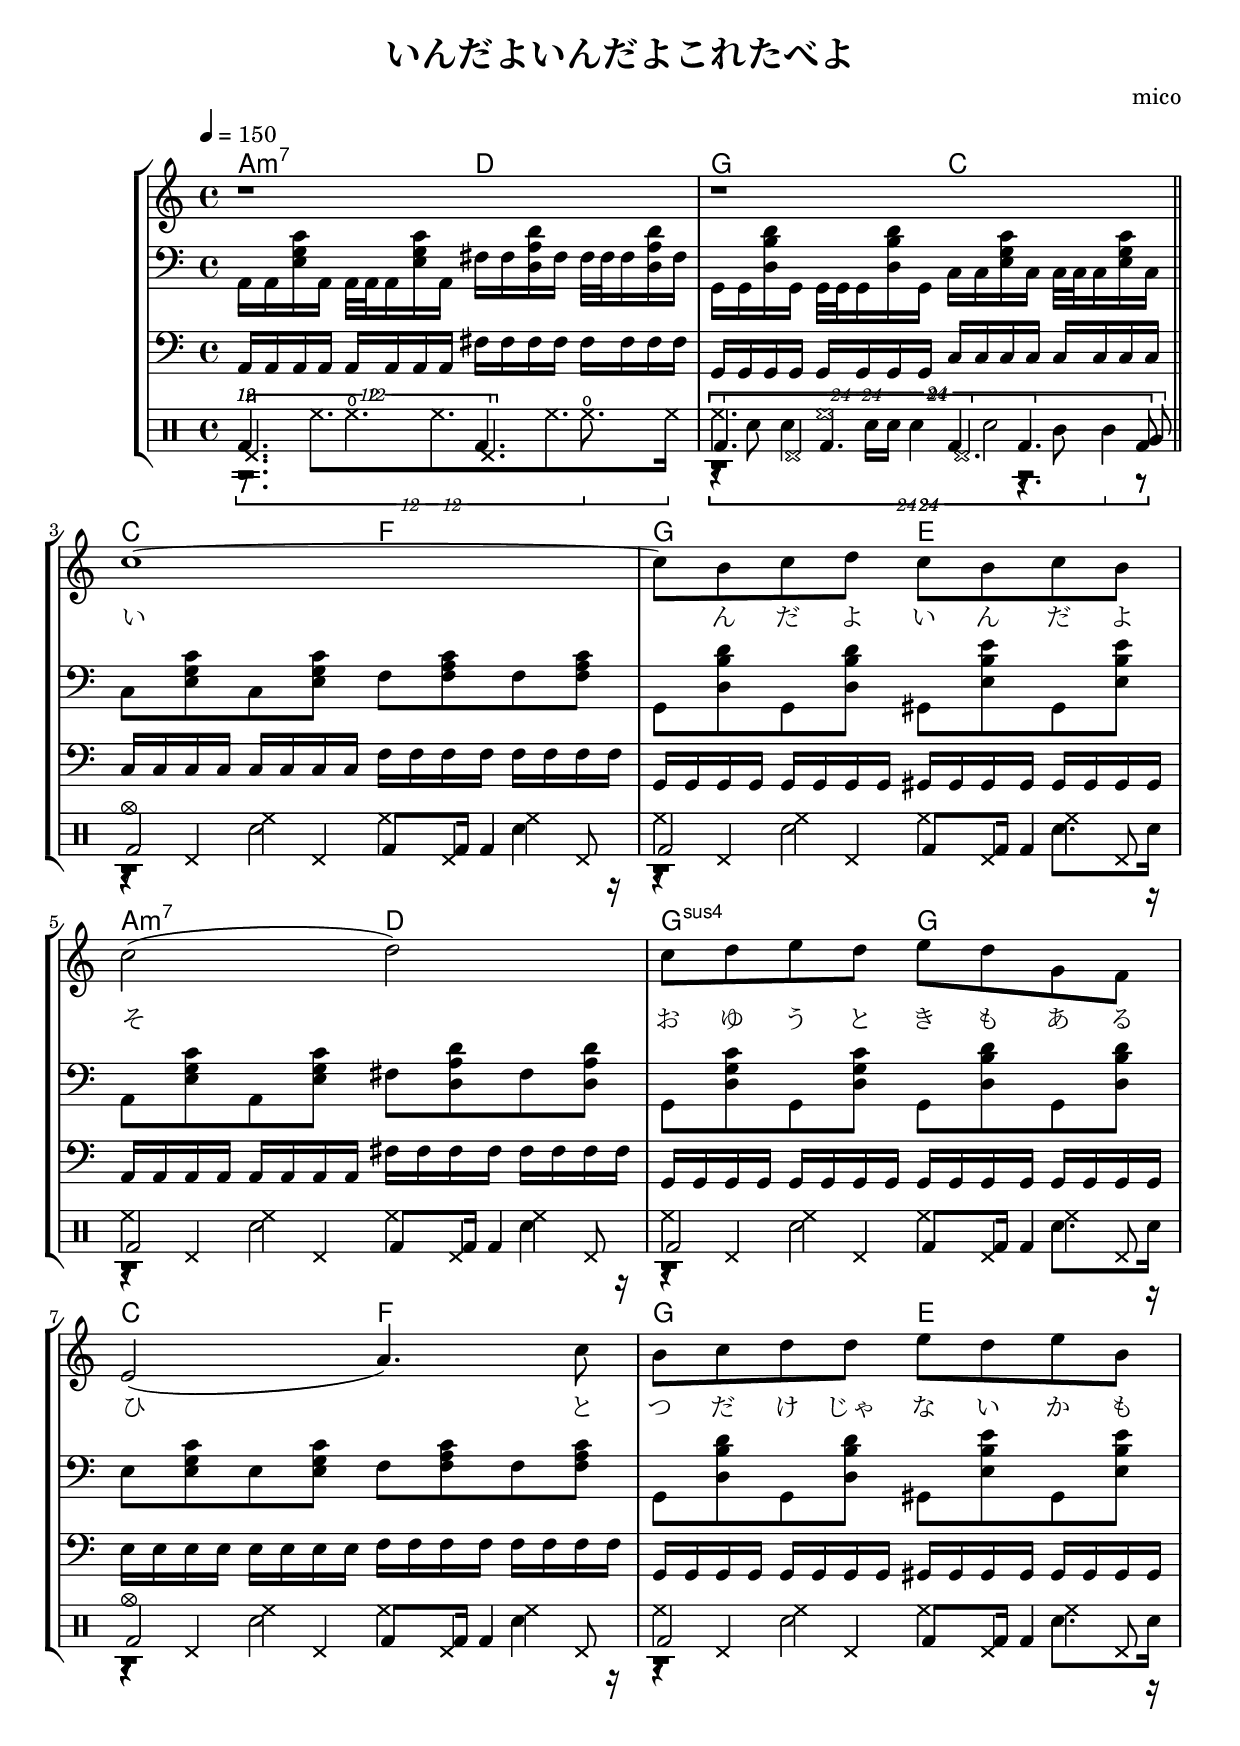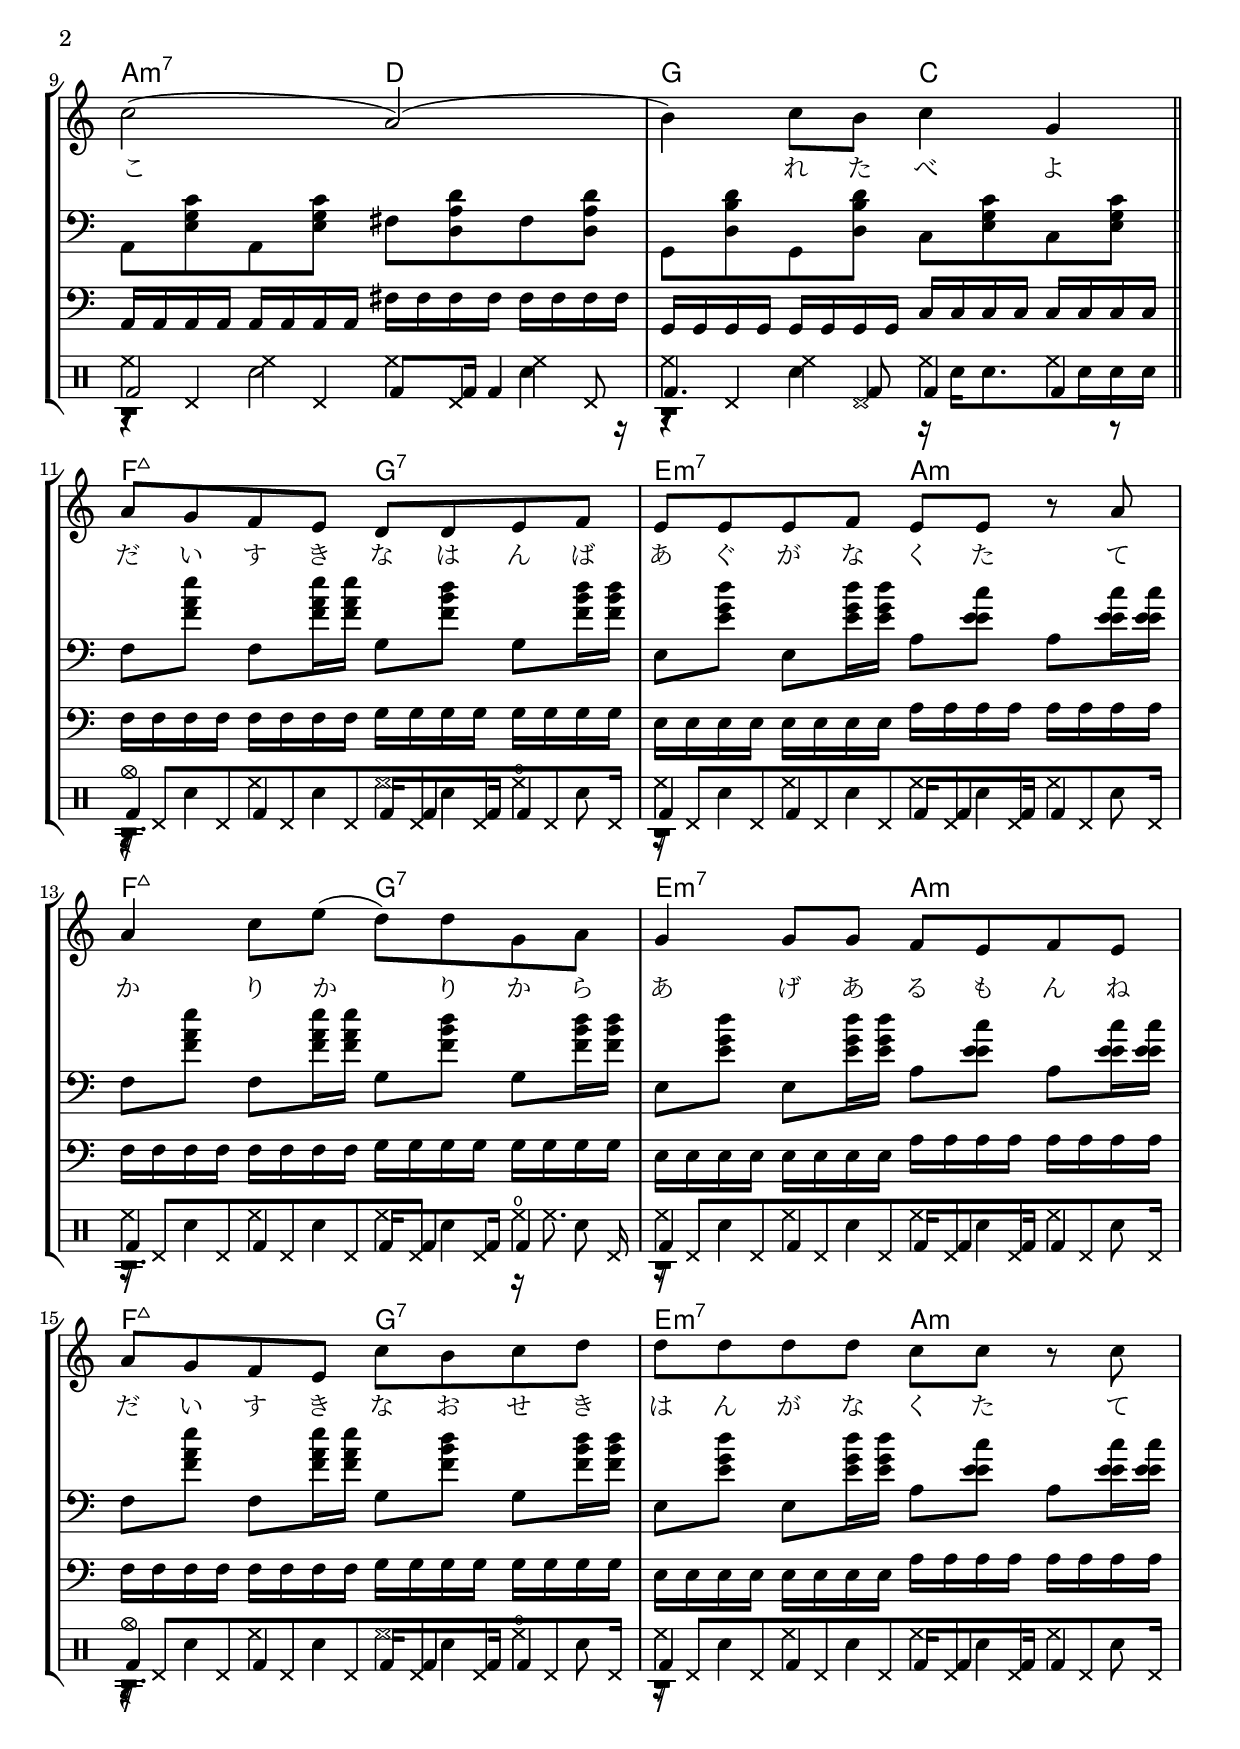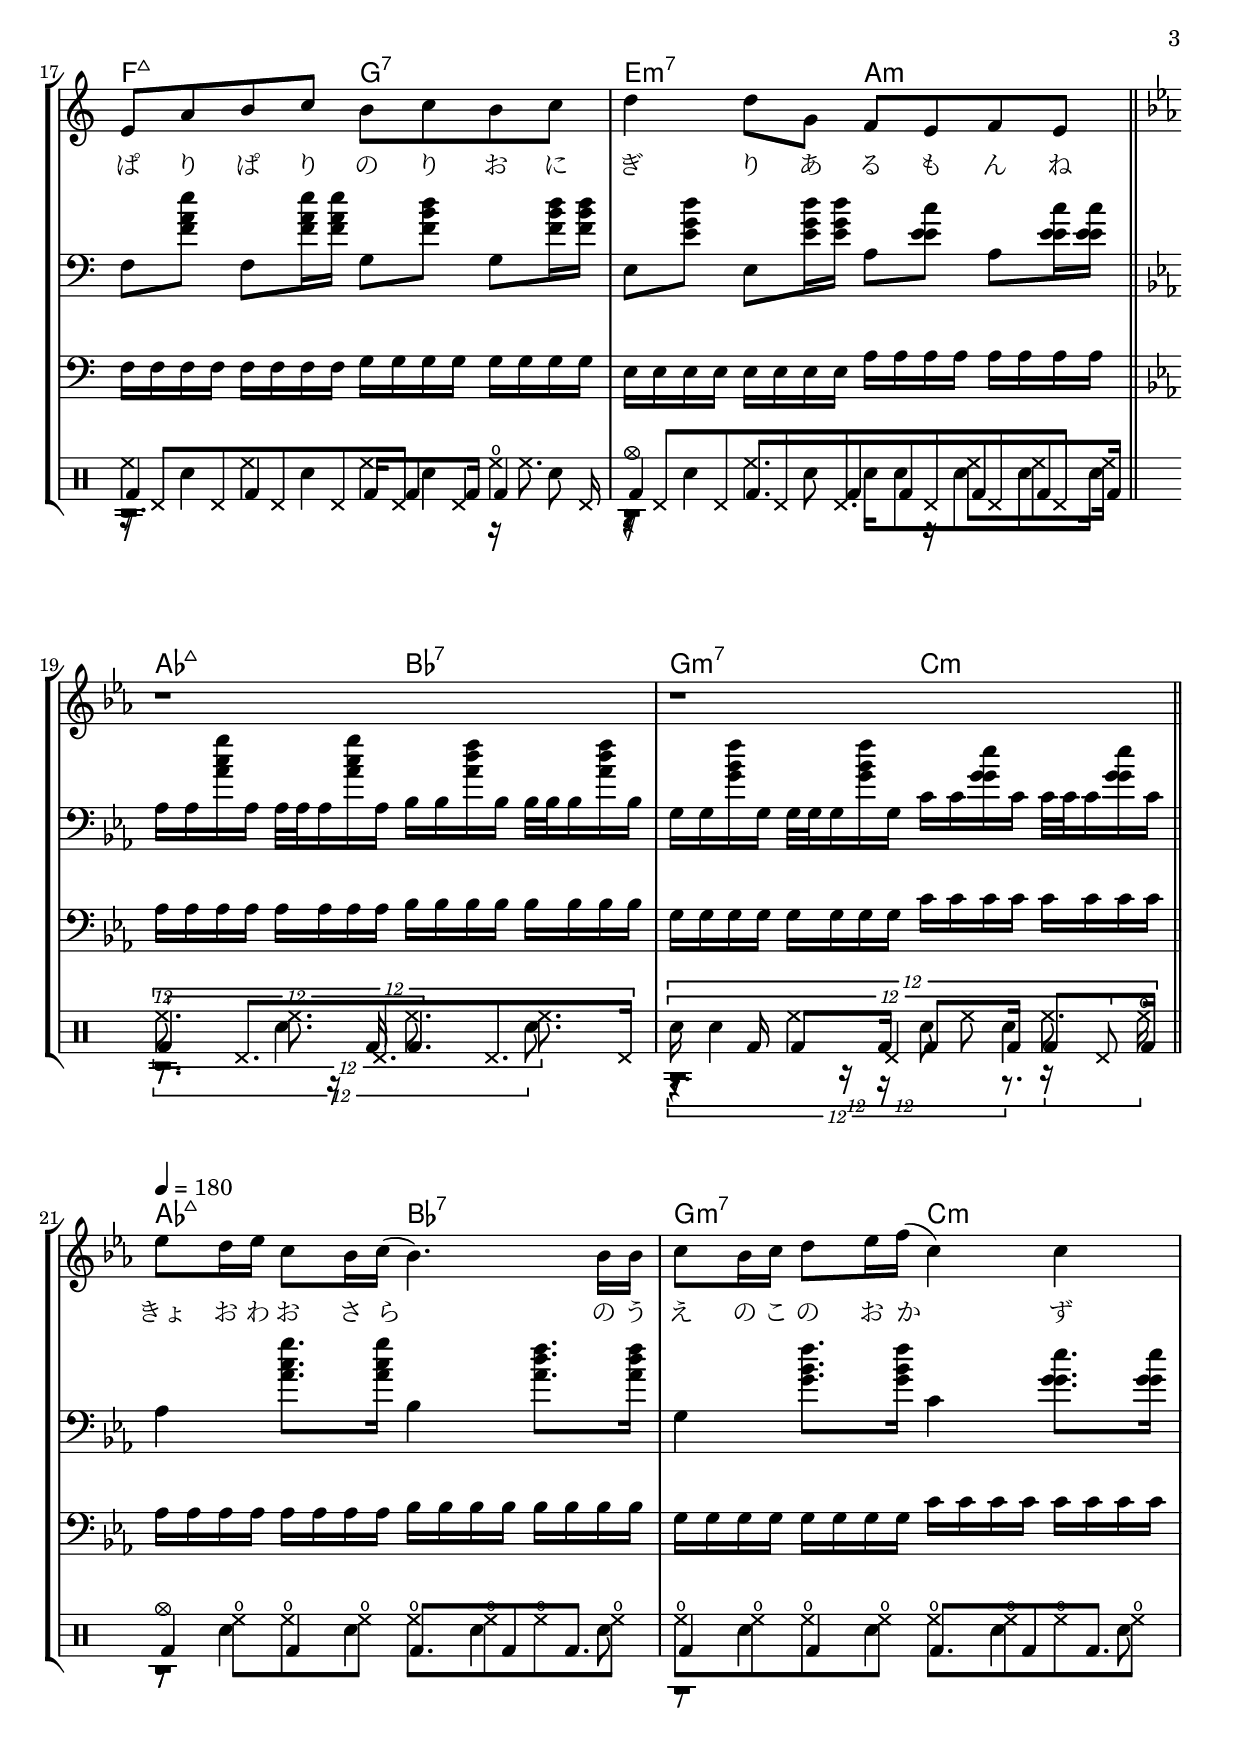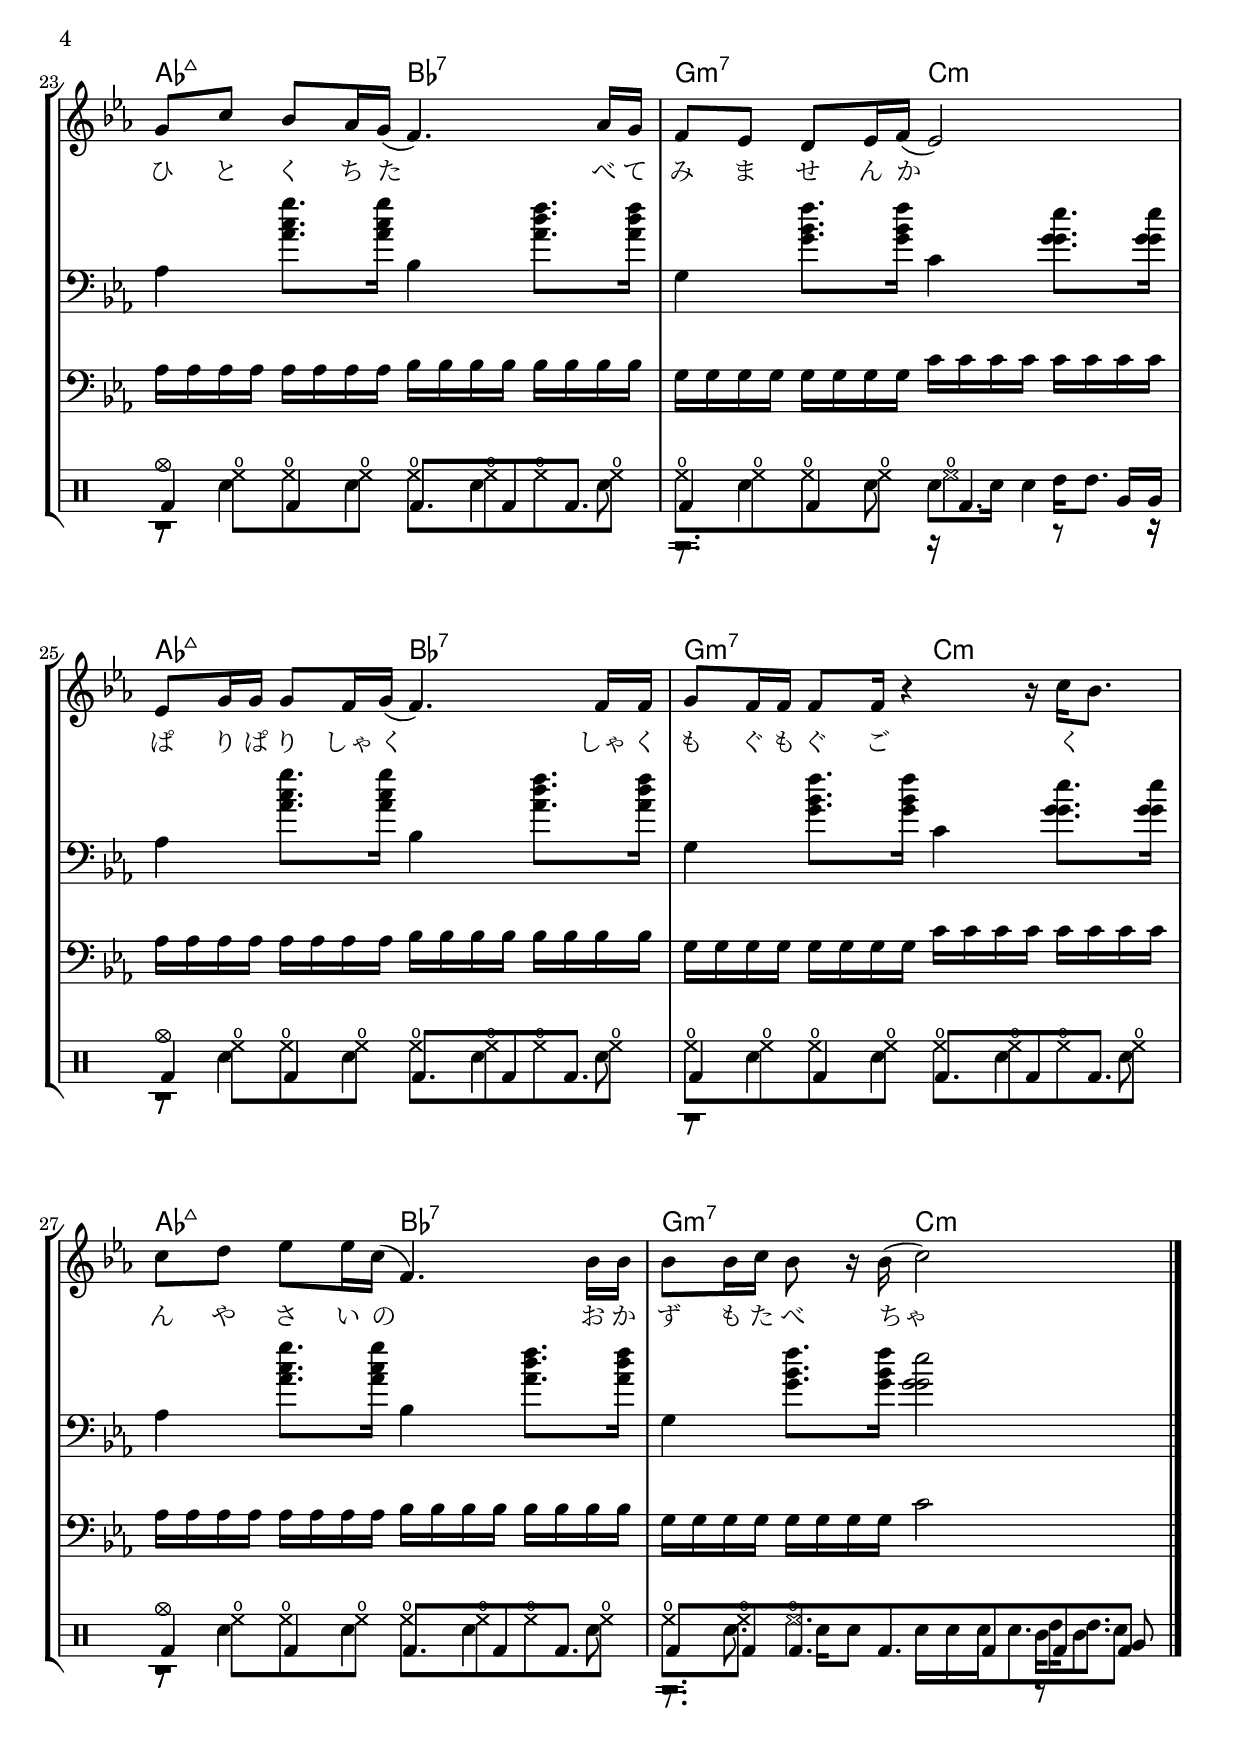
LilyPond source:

\version "2.12.1"

\header {
	title = \markup {いんだよいんだよこれたべよ}
	composer = \markup \center-column {mico}
}

harmony = \chordmode {
	a2:min7 d g c 

	c f g e a:min7 d g:sus4 g c f g e a:min7 d g c 

	f:maj7 g:7 e:min7 a:m f:maj7 g:7 e:min7 a:m f:maj7 g:7 e:min7 a:m f:maj7 g:7 e:min7 a:m 

	as:maj7 bes:7 g:min7 c:m 

	as:maj7 bes:7 g:min7 c:m as:maj7 bes:7 g:min7 c:m as:maj7 bes:7 g:min7 c:m as:maj7 bes:7 g:min7 c:m 
}

melody = {
	\key c \major
	\tempo 4 = 150
	r1 | r1   
	\set Staff.midiInstrument = #"mmi0.40"
	 c''1~ 
	c''8  b'8  c''8  d''8  c''8  b'8  c''8  b'8 
	c''2  (d''2) 
	c''8  d''8  e''8  d''8  e''8  d''8  g'8  f'8 
	e'2  (a'4.)  c''8 
	b'8  c''8  d''8  d''8  e''8  d''8  e''8  b'8 
	c''2  (a'2) 
	(b'4)  c''8  b'8  c''4  g'4
	\set Staff.midiInstrument = #"mmi0.40"
	 a'8  g'8  f'8  e'8  d'8  d'8  e'8  f'8 
	e'8  e'8  e'8  f'8  e'8  e'8  r8  a'8 
	a'4  c''8  e''8  (d''8)  d''8  g'8  a'8 
	g'4  g'8  g'8  f'8  e'8  f'8  e'8 
	a'8  g'8  f'8  e'8  c''8  b'8  c''8  d''8 
	d''8  d''8  d''8  d''8  c''8  c''8  r8  c''8 
	e'8  a'8  b'8  c''8  b'8  c''8  b'8  c''8 
	d''4  d''8  g'8  f'8  e'8  f'8  e'8
	\key es \major
	r1 | r1   
	\set Staff.midiInstrument = #"mmi0.40"
		\tempo 4 = 180
 es''8  d''16  es''16  c''8  bes'16  c''16  (bes'4.)  bes'16  bes'16 
	c''8  bes'16  c''16  d''8  es''16  f''16  (c''4)  c''4 
	g'8  c''8  bes'8  as'16  g'16  (f'4.)  as'16  g'16 
	f'8  es'8  d'8  es'16  f'16  (es'2) 
	es'8  g'16  g'16  g'8  f'16  g'16  (f'4.)  f'16  f'16 
	g'8  f'16  f'16  f'8  f'16  r4~r16  c''16  bes'8. 
	c''8  d''8  es''8  es''16  c''16  (f'4.)  bes'16  bes'16 
	bes'8  bes'16  c''16  bes'8  r16  bes'16  (c''2)
	\bar "|."
}

words = \lyricmode {
	
	い  ん  だ  よ  い  ん  だ  よ  そ  お  ゆ  う  と  き  も  あ  る  ひ  と  つ  だ  け  じゃ  な  い  か  も  こ  れ  た  べ  よ  
	だ  い  す  き  な  は  ん  ば  あ  ぐ  が  な  く  た  て  か  り  か  り  か  ら  あ  げ  あ  る  も  ん  ね  だ  い  す  き  な  お  せ  き  は  ん  が  な  く  た  て  ぱ  り  ぱ  り  の  り  お  に  ぎ  り  あ  る  も  ん  ね  
	
	きょ  お  わ  お  さ  ら  の  う  え  の  こ  の  お  か  ず  ひ  と  く  ち  た  べ  て  み  ま  せ  ん  か  ぱ  り  ぱ  り  しゃ  く  しゃ  く  も  ぐ  も  ぐ  ご  く  ん  や  さ  い  の  お  か  ず  も  た  べ  ちゃ  た  
}

tempochange = {
	\tempo 4 = 150
	r1 | r1 \bar "||"
	\tempo 4 = 150
	r1 | r1 | r1 | r1 | r1 | r1 | r1 | r1 \bar "||"
	\tempo 4 = 150
	r1 | r1 | r1 | r1 | r1 | r1 | r1 | r1 \bar "||"
	\tempo 4 = 150
	r1 | r1 \bar "||"
	\tempo 4 = 180
	r1 | r1 | r1 | r1 | r1 | r1 | r1 | r1 \bar "|."
}

mainacc = {
	\clef bass
	\set Staff.midiInstrument = #"FX 7 (echoes)"
	\key c \major
	\tempo 4 = 150
	a,16 a,16 <e g c'>16 a,16   a,32 a,32 a,16 <e g c'>16 a,16
	fis16 fis16 <d a d'>16 fis16   fis32 fis32 fis16 <d a d'>16 fis16
	g,16 g,16 <d b d'>16 g,16   g,32 g,32 g,16 <d b d'>16 g,16
	c16 c16 <e g c'>16 c16   c32 c32 c16 <e g c'>16 c16
	\bar "||"

	\set Staff.midiInstrument = #"Distorted Guitar"
	c8 <e g c'> c <e g c'>
	f8 <f a c'> f <f a c'>
	g,8 <d b d'> g, <d b d'>
	gis,8 <e b e'> gis, <e b e'>
	a,8 <e g c'> a, <e g c'>
	fis8 <d a d'> fis <d a d'>
	g,8 <d g c'> g, <d g c'>
	g,8 <d b d'> g, <d b d'>
	e8 <e g c'> e <e g c'>
	f8 <f a c'> f <f a c'>
	g,8 <d b d'> g, <d b d'>
	gis,8 <e b e'> gis, <e b e'>
	a,8 <e g c'> a, <e g c'>
	fis8 <d a d'> fis <d a d'>
	g,8 <d b d'> g, <d b d'>
	c8 <e g c'> c <e g c'>
	\bar "||"

	\set Staff.midiInstrument = #"Percussive Organ"
	f8 <f' a' e''> f <f' a' e''>16 <f' a' e''>
	g8 <f' b' d''> g <f' b' d''>16 <f' b' d''>
	e8 <e' g' d''> e <e' g' d''>16 <e' g' d''>
	a8 <e' e' c''> a <e' e' c''>16 <e' e' c''>
	f8 <f' a' e''> f <f' a' e''>16 <f' a' e''>
	g8 <f' b' d''> g <f' b' d''>16 <f' b' d''>
	e8 <e' g' d''> e <e' g' d''>16 <e' g' d''>
	a8 <e' e' c''> a <e' e' c''>16 <e' e' c''>
	f8 <f' a' e''> f <f' a' e''>16 <f' a' e''>
	g8 <f' b' d''> g <f' b' d''>16 <f' b' d''>
	e8 <e' g' d''> e <e' g' d''>16 <e' g' d''>
	a8 <e' e' c''> a <e' e' c''>16 <e' e' c''>
	f8 <f' a' e''> f <f' a' e''>16 <f' a' e''>
	g8 <f' b' d''> g <f' b' d''>16 <f' b' d''>
	e8 <e' g' d''> e <e' g' d''>16 <e' g' d''>
	a8 <e' e' c''> a <e' e' c''>16 <e' e' c''>
	\bar "||"

	\set Staff.midiInstrument = #"Music box"
	\key es \major
	as16 as16 <as' c'' g''>16 as16   as32 as32 as16 <as' c'' g''>16 as16
	bes16 bes16 <as' d'' f''>16 bes16   bes32 bes32 bes16 <as' d'' f''>16 bes16
	g16 g16 <g' bes' f''>16 g16   g32 g32 g16 <g' bes' f''>16 g16
	c'16 c'16 <g' g' es''>16 c'16   c'32 c'32 c'16 <g' g' es''>16 c'16
	\bar "||"

	\set Staff.midiInstrument = #"Accordion"
	\tempo 4 = 180
	as4 <as' c'' g''>8. <as' c'' g''>16
	bes4 <as' d'' f''>8. <as' d'' f''>16
	g4 <g' bes' f''>8. <g' bes' f''>16
	c'4 <g' g' es''>8. <g' g' es''>16
	as4 <as' c'' g''>8. <as' c'' g''>16
	bes4 <as' d'' f''>8. <as' d'' f''>16
	g4 <g' bes' f''>8. <g' bes' f''>16
	c'4 <g' g' es''>8. <g' g' es''>16
	as4 <as' c'' g''>8. <as' c'' g''>16
	bes4 <as' d'' f''>8. <as' d'' f''>16
	g4 <g' bes' f''>8. <g' bes' f''>16
	c'4 <g' g' es''>8. <g' g' es''>16
	as4 <as' c'' g''>8. <as' c'' g''>16
	bes4 <as' d'' f''>8. <as' d'' f''>16
	g4 <g' bes' f''>8. <g' bes' f''>16
	<g' g' es''>2
	\bar "|."
}

subacc = {
	\clef bass
	\set Staff.midiInstrument = #"Steel Drums"
	\key c \major
	\tempo 4 = 150
	a,16 a,16 a,16 a,16 a,16 a,16 a,16 a,16
	fis16 fis16 fis16 fis16 fis16 fis16 fis16 fis16
	g,16 g,16 g,16 g,16 g,16 g,16 g,16 g,16
	c16 c16 c16 c16 c16 c16 c16 c16
	\bar "||"

	\set Staff.midiInstrument = #"Steel Drums"
	c16 c16 c16 c16 c16 c16 c16 c16
	f16 f16 f16 f16 f16 f16 f16 f16
	g,16 g,16 g,16 g,16 g,16 g,16 g,16 g,16
	gis,16 gis,16 gis,16 gis,16 gis,16 gis,16 gis,16 gis,16
	a,16 a,16 a,16 a,16 a,16 a,16 a,16 a,16
	fis16 fis16 fis16 fis16 fis16 fis16 fis16 fis16
	g,16 g,16 g,16 g,16 g,16 g,16 g,16 g,16
	g,16 g,16 g,16 g,16 g,16 g,16 g,16 g,16
	e16 e16 e16 e16 e16 e16 e16 e16
	f16 f16 f16 f16 f16 f16 f16 f16
	g,16 g,16 g,16 g,16 g,16 g,16 g,16 g,16
	gis,16 gis,16 gis,16 gis,16 gis,16 gis,16 gis,16 gis,16
	a,16 a,16 a,16 a,16 a,16 a,16 a,16 a,16
	fis16 fis16 fis16 fis16 fis16 fis16 fis16 fis16
	g,16 g,16 g,16 g,16 g,16 g,16 g,16 g,16
	c16 c16 c16 c16 c16 c16 c16 c16
	\bar "||"

	\set Staff.midiInstrument = #"Taiko Drum"
	f16 f16 f16 f16 f16 f16 f16 f16
	g16 g16 g16 g16 g16 g16 g16 g16
	e16 e16 e16 e16 e16 e16 e16 e16
	a16 a16 a16 a16 a16 a16 a16 a16
	f16 f16 f16 f16 f16 f16 f16 f16
	g16 g16 g16 g16 g16 g16 g16 g16
	e16 e16 e16 e16 e16 e16 e16 e16
	a16 a16 a16 a16 a16 a16 a16 a16
	f16 f16 f16 f16 f16 f16 f16 f16
	g16 g16 g16 g16 g16 g16 g16 g16
	e16 e16 e16 e16 e16 e16 e16 e16
	a16 a16 a16 a16 a16 a16 a16 a16
	f16 f16 f16 f16 f16 f16 f16 f16
	g16 g16 g16 g16 g16 g16 g16 g16
	e16 e16 e16 e16 e16 e16 e16 e16
	a16 a16 a16 a16 a16 a16 a16 a16
	\bar "||"

	\set Staff.midiInstrument = #"FX 5 (brightness)"
	\key es \major
	as16 as16 as16 as16 as16 as16 as16 as16
	bes16 bes16 bes16 bes16 bes16 bes16 bes16 bes16
	g16 g16 g16 g16 g16 g16 g16 g16
	c'16 c'16 c'16 c'16 c'16 c'16 c'16 c'16
	\bar "||"

	\set Staff.midiInstrument = #"Kalimba"
	\tempo 4 = 180
	as16 as16 as16 as16 as16 as16 as16 as16
	bes16 bes16 bes16 bes16 bes16 bes16 bes16 bes16
	g16 g16 g16 g16 g16 g16 g16 g16
	c'16 c'16 c'16 c'16 c'16 c'16 c'16 c'16
	as16 as16 as16 as16 as16 as16 as16 as16
	bes16 bes16 bes16 bes16 bes16 bes16 bes16 bes16
	g16 g16 g16 g16 g16 g16 g16 g16
	c'16 c'16 c'16 c'16 c'16 c'16 c'16 c'16
	as16 as16 as16 as16 as16 as16 as16 as16
	bes16 bes16 bes16 bes16 bes16 bes16 bes16 bes16
	g16 g16 g16 g16 g16 g16 g16 g16
	c'16 c'16 c'16 c'16 c'16 c'16 c'16 c'16
	as16 as16 as16 as16 as16 as16 as16 as16
	bes16 bes16 bes16 bes16 bes16 bes16 bes16 bes16
	g16 g16 g16 g16 g16 g16 g16 g16
	c'2
	\bar "|."
}

percA = {
	\drummode {
	\times 16/12{ r8 hh8. hh8. hh8. hh16 } |\times 16/24{ hh4. hh1 r8 } \bar "||"
	r4 hh4 hh4 hh4  |hh4 hh4 hh4 hh4  |hh4 hh4 hh4 hh4  |hh4 hh4 hh4 hh4  |r4 hh4 hh4 hh4  |hh4 hh4 hh4 hh4  |hh4 hh4 hh4 hh4  |hh4 hh4 hh4 hh4  \bar "||"
	r2. hho4  |r1  |r2. hho4  |r1  |r2. hho4  |r1  |r2. hho4  |r1  \bar "||"
	\times 16/12{ hh8. hh8. hh8. hh8. } |\times 16/12{ r8. hh4 hh8 hh8. } \bar "||"
	r8 hho8 hho8 hho8 hho8 hho8 hho8 hho8  |hho8 hho8 hho8 hho8 hho8 hho8 hho8 hho8  |r8 hho8 hho8 hho8 hho8 hho8 hho8 hho8  |hho8 hho8 hho8 hho8 hho2  |r8 hho8 hho8 hho8 hho8 hho8 hho8 hho8  |hho8 hho8 hho8 hho8 hho8 hho8 hho8 hho8  |r8 hho8 hho8 hho8 hho8 hho8 hho8 hho8  |hho8 hho8 hho2.  \bar "|."
	}
}

percB = {
	\drummode {
	\times 16/12{ r2. } |\times 16/24{ r8 sn8 sn4 sn16 sn16 sn4 sn2 r8 } \bar "||"
	r8 hhp4 hhp4 hhp4 hhp8  |r8 hhp4 hhp4 hhp4 hhp8  |r8 hhp4 hhp4 hhp4 hhp8  |r8 hhp4 hhp4 hhp4 hhp8  |r8 hhp4 hhp4 hhp4 hhp8  |r8 hhp4 hhp4 hhp4 hhp8  |r8 hhp4 hhp4 hhp4 hhp8  |r8 hhp4 hhp2 r8  \bar "||"
	r4 hh4 hh2  |hh4 hh4 hh4 hh4  |hh4 hh4 hh4 r16 hh8.  |hh4 hh4 hh4 hh4  |r4 hh4 hh2  |hh4 hh4 hh4 hh4  |hh4 hh4 hh4 r16 hh8.  |r4 hh4. r16 hh8 hh8 hh16  \bar "||"
	\times 16/12{ r8. sn4. sn8. } |\times 16/12{ sn16 sn4 r16 sn8 sn4 } \bar "||"
	r8 sn4 sn4 sn4 sn8  |r8 sn4 sn4 sn4 sn8  |r8 sn4 sn4 sn4 sn8  |r8 sn4 sn8 sn8 sn16 sn4 r16  |r8 sn4 sn4 sn4 sn8  |r8 sn4 sn4 sn4 sn8  |r8 sn4 sn4 sn4 sn8  |r8 sn8. sn16 sn8 sn16 sn16 sn16 sn8. sn8  \bar "|."
	}
}

percC = {
	\drummode {
	\times 16/12{ bd4. bd4. } |\times 16/24{ bd4. bd4. bd4 bd4. bd8 } \bar "||"
	r4 sn2 sn4  |r4 sn2 sn8. sn16  |r4 sn2 sn4  |r4 sn2 sn8. sn16  |r4 sn2 sn4  |r4 sn2 sn8. sn16  |r4 sn2 sn4  |r4 sn4 r16 sn16 sn8. sn16 sn16 sn16  \bar "||"
	r16 hhp8 hhp8 hhp8 hhp8 hhp8 hhp8 hhp8 hhp16  |r16 hhp8 hhp8 hhp8 hhp8 hhp8 hhp8 hhp8 hhp16  |r16 hhp8 hhp8 hhp8 hhp8 hhp8 hhp4 hhp16  |r16 hhp8 hhp8 hhp8 hhp8 hhp8 hhp8 hhp8 hhp16  |r16 hhp8 hhp8 hhp8 hhp8 hhp8 hhp8 hhp8 hhp16  |r16 hhp8 hhp8 hhp8 hhp8 hhp8 hhp8 hhp8 hhp16  |r16 hhp8 hhp8 hhp8 hhp8 hhp8 hhp4 hhp16  |r16 hhp8 hhp8 hhp8 hhp8. hhp8 hhp8 hhp8  \bar "||"
	\times 16/12{ bd4 r16 bd16 bd4. } |\times 16/12{ r8 bd16 bd8 bd16 bd8 bd16 bd8 bd16 } \bar "||"
	bd4 bd4 bd8. bd8 bd8.  |bd4 bd4 bd8. bd8 bd8.  |bd4 bd4 bd8. bd8 bd8.  |bd4 bd4 r16 bd4. r16  |bd4 bd4 bd8. bd8 bd8.  |bd4 bd4 bd8. bd8 bd8.  |bd4 bd4 bd8. bd8 bd8.  |bd8 bd8 bd8. bd8. bd8 bd8 bd8  \bar "|."
	}
}

percD = {
	\drummode {
	\times 16/12{ r8. hho4. hho8. } |\times 16/24{ r1 r2 } \bar "||"
	bd2 bd8 bd16 bd4 r16  |bd2 bd8 bd16 bd4 r16  |bd2 bd8 bd16 bd4 r16  |bd2 bd8 bd16 bd4 r16  |bd2 bd8 bd16 bd4 r16  |bd2 bd8 bd16 bd4 r16  |bd2 bd8 bd16 bd4 r16  |bd4. bd8 bd4 bd4  \bar "||"
	r8 sn4 sn4 sn4 sn8  |r8 sn4 sn4 sn4 sn8  |r8 sn4 sn4 sn4 sn8  |r8 sn4 sn4 sn4 sn8  |r8 sn4 sn4 sn4 sn8  |r8 sn4 sn4 sn4 sn8  |r8 sn4 sn4 sn4 sn8  |r8 sn4 sn8 sn16 sn8 sn8 sn8 sn16  \bar "||"
	\times 16/12{ r8 hhp8. hhp8. hhp8. hhp16 } |\times 16/12{ r4 r16 hhp4 r16 hhp8 } \bar "||"
	cymc1  |r1  |cymc1  |r1  |cymc1  |r1  |cymc1  |r1  \bar "|."
	}
}

percE = {
	\drummode {
	\times 16/12{ hhp4. hhp4. } |\times 16/24{ r4 hhp2 hhp2. } \bar "||"
	cymc1  |r1 |r1 |r1 |cymc1  |r1 |r1 |r1 \bar "||"
	bd4 bd4 bd16 bd8 bd16 bd4  |bd4 bd4 bd16 bd8 bd16 bd4  |bd4 bd4 bd16 bd8 bd16 bd4  |bd4 bd4 bd16 bd8 bd16 bd4  |bd4 bd4 bd16 bd8 bd16 bd4  |bd4 bd4 bd16 bd8 bd16 bd4  |bd4 bd4 bd16 bd8 bd16 bd4  |bd4 bd8. bd8 bd8 bd8 bd8 bd16  \bar "||"
	\times 16/12{ r2. } |\times 16/12{ r2 r8. hho16 } \bar "||"
	r1 |r1 |r1 |r2. tommh16 tommh8.  |r1 |r1 |r1 |r2. tommh16 tommh8.  \bar "|."
	}
}

percF = {
	\drummode {
	\times 16/12{ r2. } |\times 16/24{ r1 r8 tomml8 tomml4 } \bar "||"
	r1 | r1 | r1 | r1 | r1 | r1 | r1 | r1 \bar "||"
	cymc1  |r1 |r1 |r1 |cymc1  |r1 |r1 |cymc1  \bar "||"
	r1 | r1 \bar "||"
	r1 |r1 |r1 |r2. r8 tomfh16 tomfh16  |r1 |r1 |r1 |r2. r8 tomfh8  \bar "|."
	}
}

percG = {
	\drummode {
	r1 |\times 16/24{ r1 r4. tomfh8 } \bar "||"
	r1 | r1 | r1 | r1 | r1 | r1 | r1 | r1 \bar "||"
	r1 | r1 | r1 | r1 | r1 | r1 | r1 | r1 \bar "||"
	r1 | r1 \bar "||"
	r1 |r1 |r1 |r1 |r1 |r1 |r1 |r2. tomml16 tomml8.  \bar "|."
	}
}

\score {
	<<
		\new StaffGroup <<
			\new ChordNames {\harmony}
			\new Voice = "melody" {\melody}
			\new Lyrics \lyricsto "melody" \words
			\new Staff = "mainacc" {\mainacc}
			\new Staff = "subacc" {\subacc}
			\new DrumStaff <<
				\new DrumVoice {\percA}
				\new DrumVoice {\percB}
				\new DrumVoice {\percC}
				\new DrumVoice {\percD}
				\new DrumVoice {\percE}
				\new DrumVoice {\percF}
				\new DrumVoice {\percG}
			>>
		>>
	>>
	\layout { }
}
